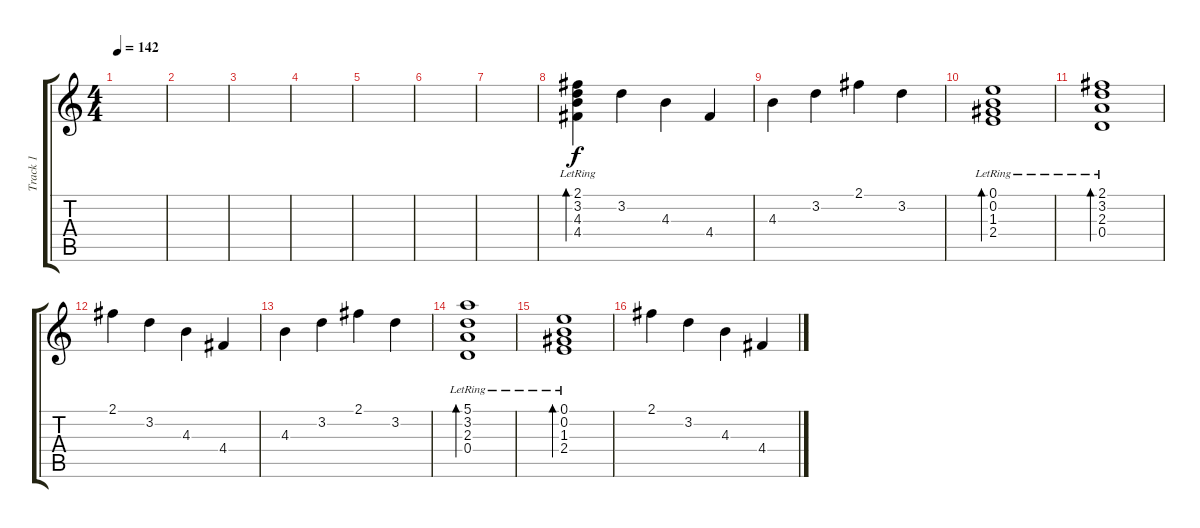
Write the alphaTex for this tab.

\track ("Track 1" "Track 1") {instrument electricguitarclean}
\staff {score tabs}
\tuning (E4 B3 G3 D3 A2 E2) {hide}
\ts (4 4)
\tempo 142
\clef g2
\ks c
|
|
|
|
|
|
|
(2.1{lr} 3.2{lr} 4.3{lr} 4.4{lr}).4{bd 240} 3.2.4 4.3.4 4.4.4 |
4.3.4 3.2.4 2.1.4 3.2.4 |
(0.1{lr} 0.2{lr} 1.3{lr} 2.4{lr}).1{bd 240} |
(2.1{lr} 3.2{lr} 2.3{lr} 0.4{lr}).1{bd 240} |
2.1.4 3.2.4 4.3.4 4.4.4 |
4.3.4 3.2.4 2.1.4 3.2.4 |
(5.1{lr} 3.2{lr} 2.3{lr} 0.4{lr}).1{bd 240} |
(0.1{lr} 0.2{lr} 1.3{lr} 2.4{lr}).1{bd 240} |
2.1.4 3.2.4 4.3.4 4.4.4
